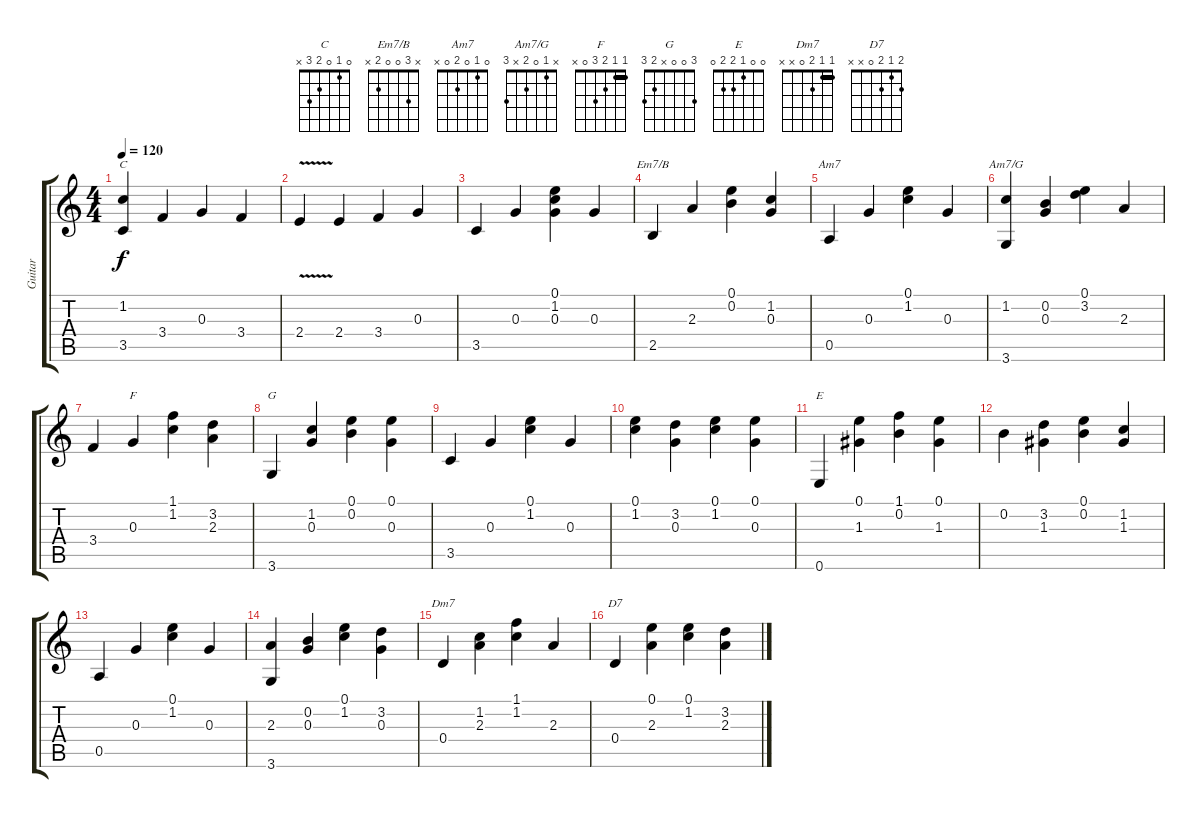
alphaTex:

\track ("Guitar" "Guitar") {solo instrument acousticguitarsteel}
\staff {score tabs}
\tuning (E4 B3 G3 D3 A2 E2) {hide}
\chord ("C" 0 1 0 2 3 x)
\chord ("Em7/B" x 3 0 0 2 x)
\chord ("Am7" 0 1 0 2 0 x)
\chord ("Am7/G" x 1 0 2 x 3)
\chord ("F" 1 1 2 3 0 x) {barre 1}
\chord ("G" 3 0 0 x 2 3)
\chord ("E" 0 0 1 2 2 0)
\chord ("Dm7" 1 1 2 0 x x) {barre 1}
\chord ("D7" 2 1 2 0 x x)
\ts (4 4)
\tempo 120
\clef g2
\ks c
(1.2 3.5).4{ch "C" dy f} 3.4.4 0.3.4 3.4.4 |
2.4{v}.4 2.4.4 3.4.4 0.3.4 |
3.5.4 0.3.4 (0.1 1.2 0.3).4 0.3.4 |
2.5.4{ch "Em7/B"} 2.3.4 (0.1 0.2).4 (1.2 0.3).4 |
0.5.4{ch "Am7"} 0.3.4 (0.1 1.2).4 0.3.4 |
(1.2 3.6).4{ch "Am7/G"} (0.2 0.3).4 (0.1 3.2).4 2.3.4 |
3.4.4 0.3.4{ch "F"} (1.1 1.2).4 (3.2 2.3).4 |
3.6.4{ch "G"} (1.2 0.3).4 (0.1 0.2).4 (0.1 0.3).4 |
3.5.4 0.3.4 (0.1 1.2).4 0.3.4 |
(0.1 1.2).4 (3.2 0.3).4 (0.1 1.2).4 (0.1 0.3).4 |
0.6.4{ch "E"} (0.1 1.3).4 (1.1 0.2).4 (0.1 1.3).4 |
0.2.4 (3.2 1.3).4 (0.1 0.2).4 (1.2 1.3).4 |
0.5.4 0.3.4 (0.1 1.2).4 0.3.4 |
(2.3 3.6).4 (0.2 0.3).4 (0.1 1.2).4 (3.2 0.3).4 |
0.4.4{ch "Dm7"} (1.2 2.3).4 (1.1 1.2).4 2.3.4 |
0.4.4{ch "D7"} (0.1 2.3).4 (0.1 1.2).4 (3.2 2.3).4
